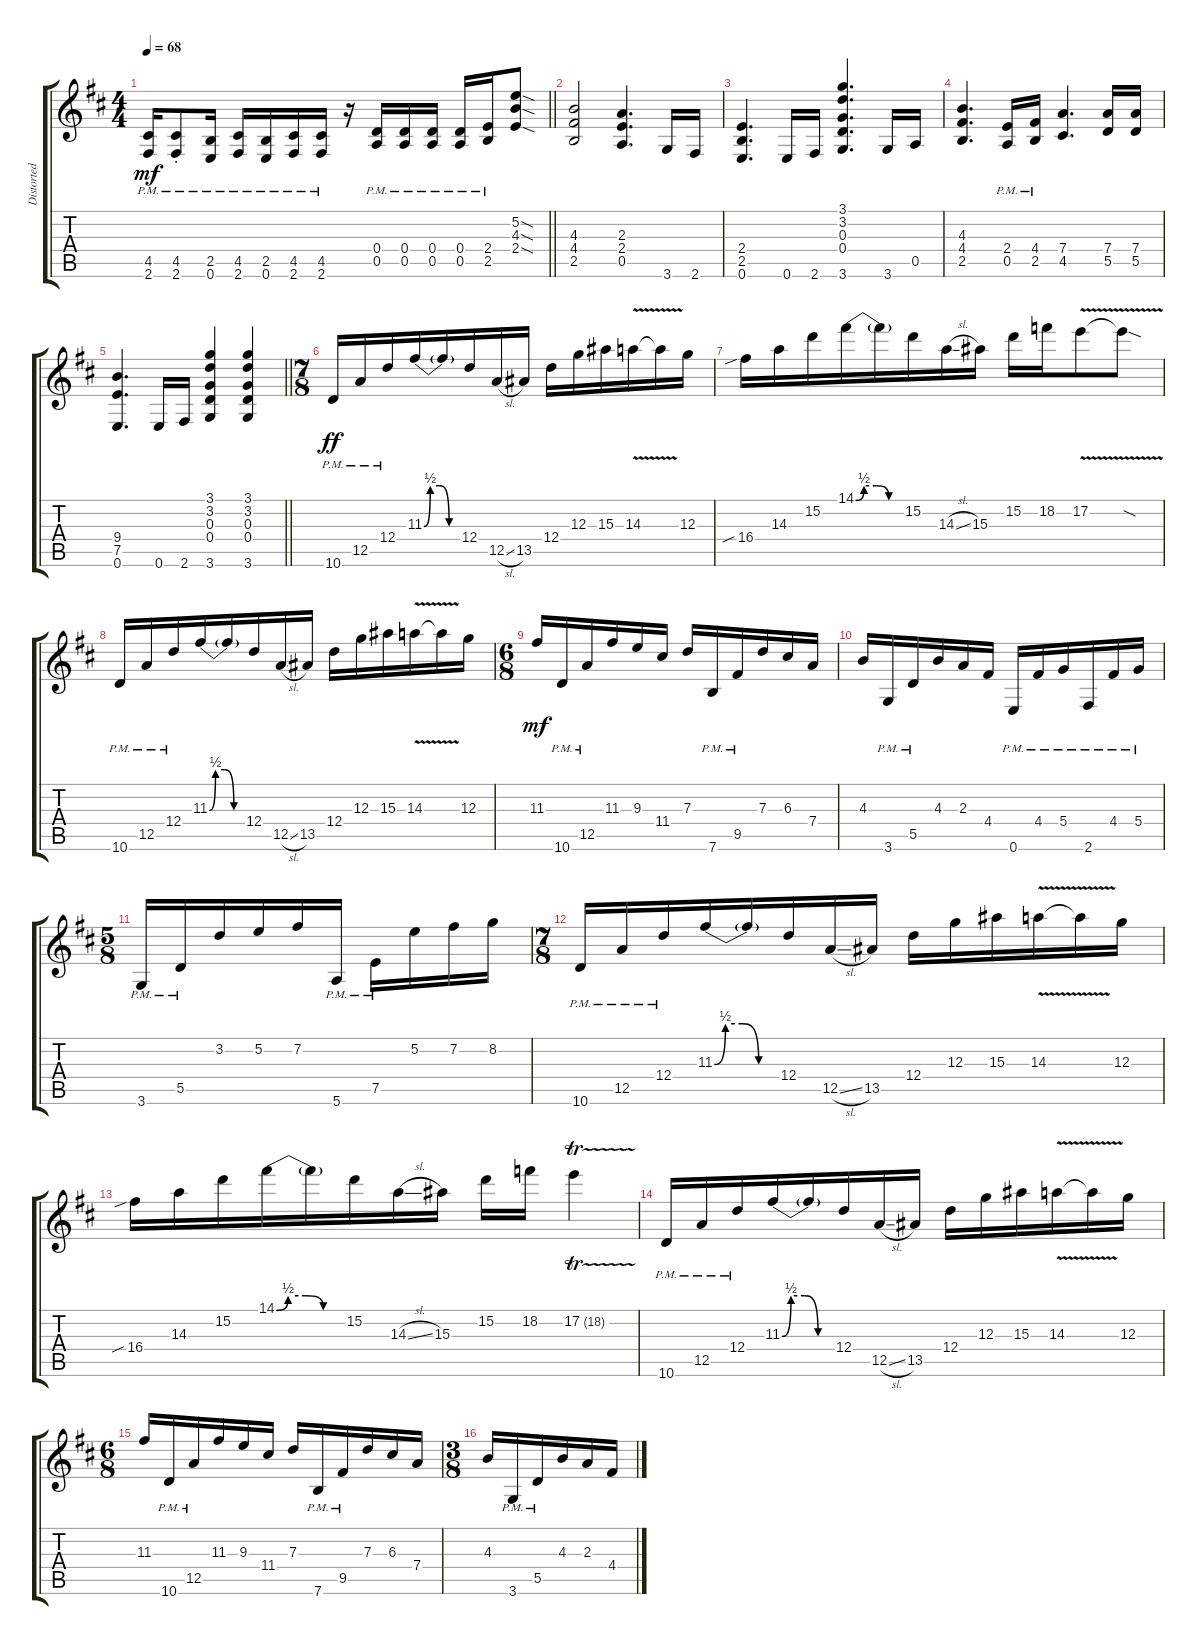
\track ("Distorted [Right]" "Distorted ") {instrument overdrivenguitar}
\staff {score tabs}
\tuning (E4 B3 G3 D3 A2 E2) {hide}
\ts (4 4)
\tempo 68
\clef g2
\barLineRight lightlight
\ks d
(4.5{pm} 2.6{pm}).16{dy mf} (4.5{pm st} 2.6{pm st}).8 (2.5{pm} 0.6{pm}).16 (4.5{pm} 2.6{pm}).16 (2.5{pm} 0.6{pm}).16 (4.5{pm} 2.6{pm}).16 (4.5{pm} 2.6{pm}).16 r.16 (0.4{pm} 0.5{pm}).16 (0.4{pm} 0.5{pm}).16 (0.4{pm} 0.5{pm}).16 (0.4{pm} 0.5{pm}).16 (2.4{pm} 2.5{pm}).16 (5.2{sod} 4.3{sod} 2.4{sod}).8 |
(4.3 4.4 2.5).2 (2.3 2.4 0.5).4{d} 3.6.16 2.6.16 |
(2.4 2.5 0.6).4{d} 0.6.16 2.6.16 (3.1 3.2 0.3 0.4 3.6).4{d} 3.6.16 0.5.16 |
(4.3 4.4 2.5).4{d} (2.4{pm} 0.5{pm}).16 (4.4{pm} 2.5{pm}).16 (7.4 4.5).4{d} (7.4 5.5).16 (7.4 5.5).16 |
\barLineRight lightlight
(9.4 7.5 0.6).4{d} 0.6.16 2.6.16 (3.1 3.2 0.3 0.4 3.6).4 (3.1 3.2 0.3 0.4 3.6).4 |
\ts (7 8)
10.6{pm}.16{dy ff} 12.5{pm}.16 12.4{pm}.16 11.3{be (custom 0 0 10 2 25 2 40 0 60 0)}.16 11.3{t}.16 12.4.16 12.5{sl}.16 13.5.16 12.4.16 12.3.16 15.3.16 14.3{v}.16 14.3{v t}.16 12.3.16 |
16.4{sib}.16 14.3.16 15.2.16 14.1{be (custom 0 0 10 2 25 2 40 0 60 0)}.16 14.1{t}.16 15.2.16 14.3{sl}.16 15.3.16 15.2.16 18.2.16 17.2{v}.8 17.2{sod t}.8 |
10.6{pm}.16 12.5{pm}.16 12.4{pm}.16 11.3{be (custom 0 0 10 2 25 2 40 0 60 0)}.16 11.3{t}.16 12.4.16 12.5{sl}.16 13.5.16 12.4.16 12.3.16 15.3.16 14.3{v}.16 14.3{v t}.16 12.3.16 |
\ts (6 8)
11.3.16{dy mf} 10.6{pm}.16 12.5{pm}.16 11.3.16 9.3.16 11.4.16 7.3.16 7.6{pm}.16 9.5{pm}.16 7.3.16 6.3.16 7.4.16 |
4.3.16 3.6{pm}.16 5.5{pm}.16 4.3.16 2.3.16 4.4.16 0.6{pm}.16 4.4{pm}.16 5.4{pm}.16 2.6{pm}.16 4.4{pm}.16 5.4{pm}.16 |
\ts (5 8)
3.6{pm}.16 5.5{pm}.16 3.2.16 5.2.16 7.2.16 5.6{pm}.16 7.5{pm}.16 5.2.16 7.2.16 8.2.16 |
\ts (7 8)
10.6{pm}.16 12.5{pm}.16 12.4{pm}.16 11.3{be (custom 0 0 10 2 25 2 40 0 60 0)}.16 11.3{t}.16 12.4.16 12.5{sl}.16 13.5.16 12.4.16 12.3.16 15.3.16 14.3{v}.16 14.3{v t}.16 12.3.16 |
16.4{sib}.16 14.3.16 15.2.16 14.1{be (custom 0 0 10 2 25 2 40 0 60 0)}.16 14.1{t}.16 15.2.16 14.3{sl}.16 15.3.16 15.2.16 18.2.16 17.2{tr (18 32)}.4 |
10.6{pm}.16 12.5{pm}.16 12.4{pm}.16 11.3{be (custom 0 0 10 2 25 2 40 0 60 0)}.16 11.3{t}.16 12.4.16 12.5{sl}.16 13.5.16 12.4.16 12.3.16 15.3.16 14.3{v}.16 14.3{v t}.16 12.3.16 |
\ts (6 8)
11.3.16 10.6{pm}.16 12.5{pm}.16 11.3.16 9.3.16 11.4.16 7.3.16 7.6{pm}.16 9.5{pm}.16 7.3.16 6.3.16 7.4.16 |
\ts (3 8)
4.3.16 3.6{pm}.16 5.5{pm}.16 4.3.16 2.3.16 4.4.16
